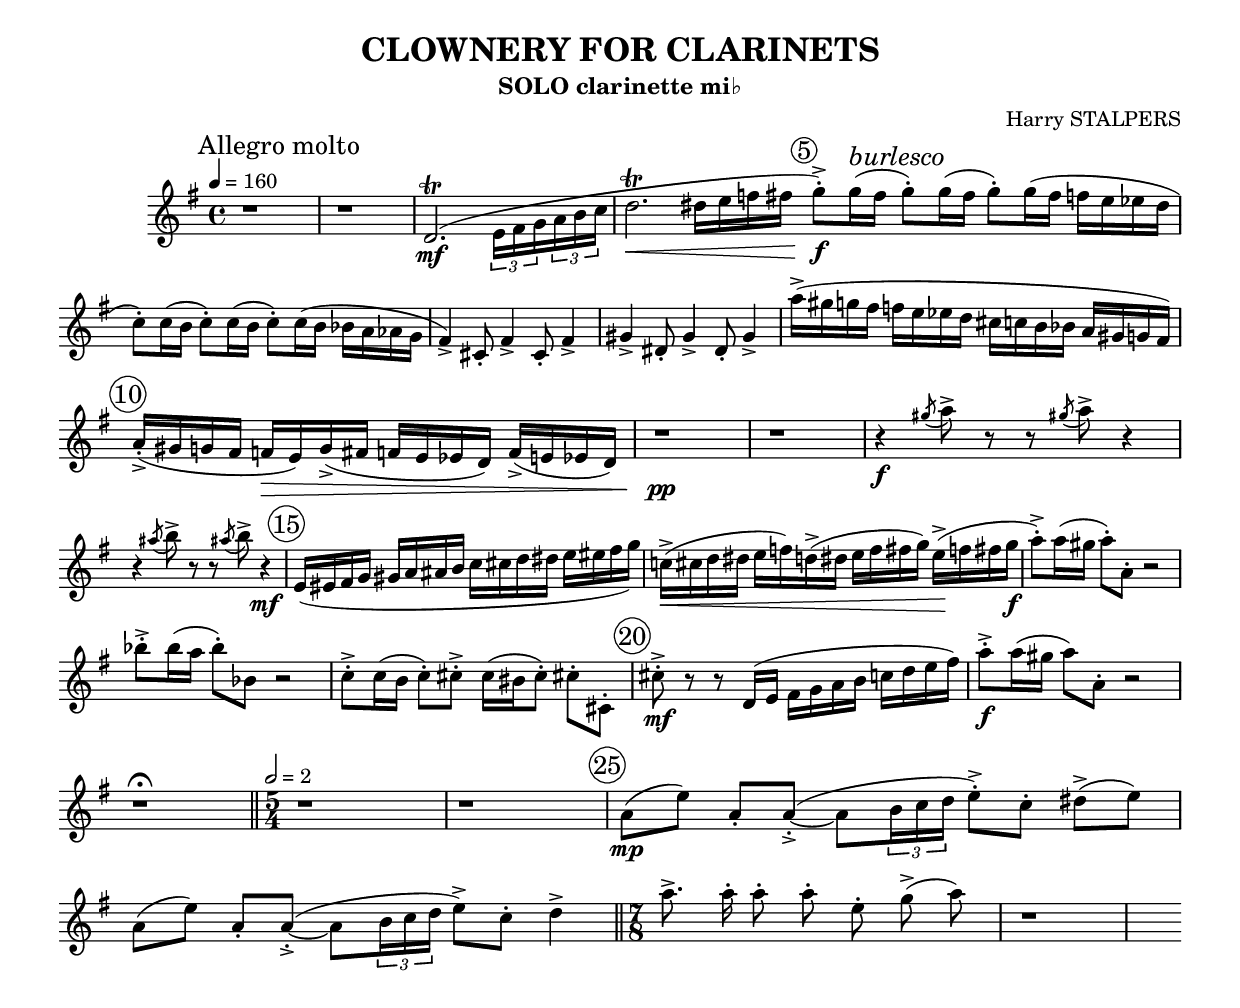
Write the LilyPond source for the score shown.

\version "2.12.3"
\include "italiano.ly"
\header {
  title = "CLOWNERY FOR CLARINETS"
  subtitle = "SOLO clarinette mi♭"
  composer = "Harry STALPERS"

}
#(set-global-staff-size 18)
EsClarinet = \relative do' { \key sol \major 
  \mark \markup "Allegro molto" \tempo 4=160  r1  r1 re2._\mf^\trill ( \times 2/3 {\stemDown mi16 fad sol} \times 2/3 {la si do} re2.^\trill\< red16 mi fa fad \bar "|:" \mark \markup \circle 5 sol8^>^.\f)  sol16 (fad  \mark \markup \italic "burlesco" sol8^.) sol16 (fad sol8^.) sol16 (fad fa mi mib re \break
  do8^.) do16 (si do8^.) do16 (si do8^.) do16 (si sib la lab sol  \stemNeutral fad4_>) dod8_. fad4_> dod8_. fad4_> sold_> red8_. sold4_> red8_. sold4_> la'16^> (sold sol fad fa mi mib re dod do si sib la sold sol fad) \break 
  \mark \markup \circle 10 la16_._> (sold sol fad fa \> mi) sol_> ( fad fa mi mib re ) fa_> (mi mib re) r1 \pp r1 r4 \f \acciaccatura sold'8 la8^> r r \acciaccatura sold! la^> r4 \break
  r4 \acciaccatura lad8 si8^> r r \acciaccatura lad! si^> r4 \mf \mark \markup \circle 15 mi,,16 _( mid fad sol sold la lad si do dod re red mi mid fad sol) do,!^>\< ( dod re red mi fa ) re^> (red mi fa fad sol) mi^>\! ( fa fad sol\f la8^.^>)  la16 ( sold la8^.) la,^. r2 \break
  sib'8^.^> sib16 (la sib8^.) sib, r2 do8^.^> do16 (si do8^.) dod^.^> dod16 (sid dod8^.) \stemDown dod!^. dod,!^. \mark \markup \circle 20 dod'!^.^> \mf r r \stemNeutral re,16 ( mi \stemDown fad sol la si \stemNeutral do re mi fad) la8^.^> \f la16 (sold la8) la,^. r2 \break
  r1 \fermata \bar "||" \time 5/4 \tempo 2=2 r1 s4 r1 s4 \mark \markup \circle 25 la8 \mp ( mi') la,_. la_._> ^(  ~ la \times 2/3 { si16 do re } mi8^.^> )  do^. red^> (mi) \break
  la, (mi') la,_. la_._> ( ~ la \times 2/3 { si16 do re } mi8^>) do^. re4^> \bar "||" \time 7/8 la'8.^> la16^. la8^. la8^. mi^. sol^> (la) r1 
}



\score {


      \new Staff {
       
       %\transpose do fa
        \EsClarinet
      }
   


    
    
    
  
  \layout {
    \context {
      \Score
      \remove "Bar_number_engraver"
      }
    }
    \midi {
    \context {
      \Score
      }
    }
}
